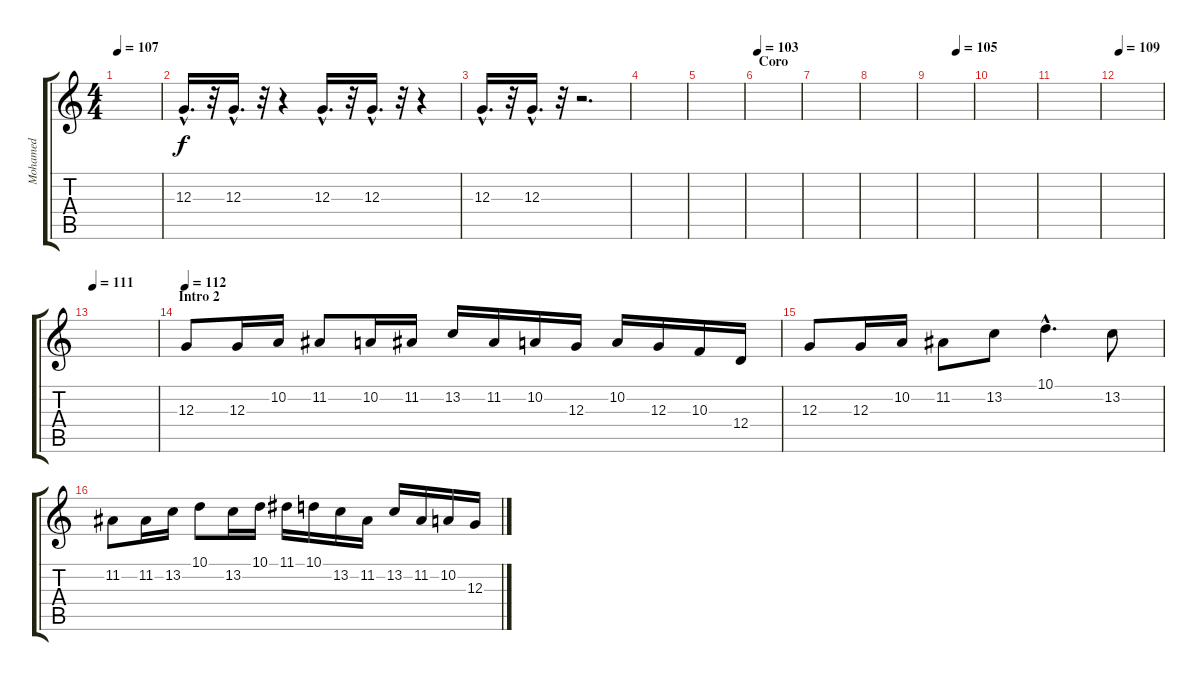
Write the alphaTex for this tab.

\track ("Mohamed" "Mohamed") {instrument violin}
\staff {score tabs}
\tuning (E4 B3 G3 D3 A2 E2) {hide}
\ts (4 4)
\tempo 107
\clef g2
\ks c
|
12.3{hac}.16{d} r.32 12.3{hac}.16{d} r.32 r.4 12.3{hac}.16{d} r.32 12.3{hac}.16{d} r.32 r.4 |
12.3{hac}.16{d} r.32 12.3{hac}.16{d} r.32 r.2{d} |
|
|
\section ("" "Coro")
\tempo 103
|
|
|
\tempo (105 0.625)
|
|
|
\tempo 109
|
\tempo 111
|
\section ("" "Intro 2")
\tempo 112
12.3.8{volume 15} 12.3.16 10.2.16 11.2.8 10.2.16 11.2.16 13.2.16 11.2.16 10.2.16 12.3.16 10.2.16 12.3.16 10.3.16 12.4.16 |
12.3.8 12.3.16 10.2.16 11.2.8 13.2.8 10.1{hac}.4{d} 13.2.8 |
11.2.8 11.2.16 13.2.16 10.1.8 13.2.16 10.1.16 11.1.16 10.1.16 13.2.16 11.2.16 13.2.16 11.2.16 10.2.16 12.3.16
